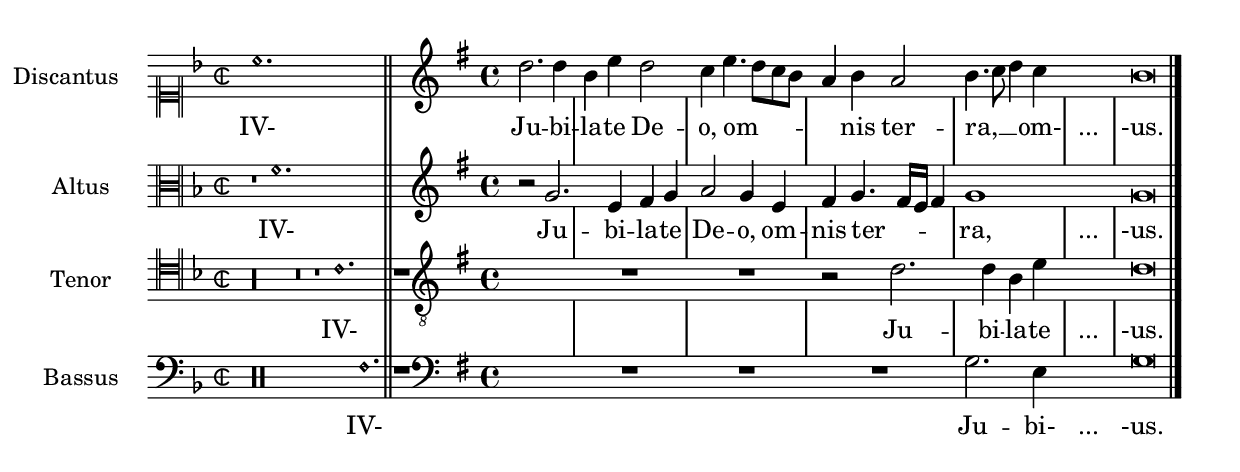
%% Do not edit this file; it is auto-generated from LSR http://lsr.dsi.unimi.it
%% This file is in the public domain.
\version "2.11.53"

\header {
  lsrtags = "ancient-notation, template"

  texidoces = "
Al transcribir música mensural, es útil un «incipit» al compienzo
de la pieza para indicar la tonalidad y el tempo
originales. Aunque los músicos actuales están acostumbrados a las
barras de compás para reconocer con más facilidad los patrones
rítmicos, durante el período de la música mensural aún no se
habíen inventado las líneas divisorias; de hecho, la medida solía
cambiar a cada pocas notas. Como compromiso, a menudo las líneas
divisorias se imprimen entre los pentagramas en vez de hacerlo
encima de ellos.

"
  doctitlees = "Plantilla de notación de música antigua (transcripción moderna de música mensural)"

  texidoc = "
When transcribing mensural music, an incipit at the beginning of the
piece is useful to indicate the original key and tempo. While today
musicians are used to bar lines in order to faster recognize rhythmic
patterns, bar lines were not yet invented during the period of mensural
music; in fact, the meter often changed after every few notes. As a
compromise, bar lines are often printed between the staves rather than
on the staves. 

"
  doctitle = "Ancient notation template -- modern transcription of mensural music"
} % begin verbatim
global = {
  \set Score.skipBars = ##t

  % incipit
  \once \override Score.SystemStartBracket #'transparent = ##t
  \override Score.SpacingSpanner #'spacing-increment = #1.0 % tight spacing
  \key f \major
  \time 2/2
  \once \override Staff.TimeSignature #'style = #'neomensural
  \override Voice.NoteHead #'style = #'neomensural
  \override Voice.Rest #'style = #'neomensural
  \set Staff.printKeyCancellation = ##f
  \cadenzaOn % turn off bar lines
  \skip 1*10
  \once \override Staff.BarLine #'transparent = ##f
  \bar "||"
  \skip 1*1 % need this extra \skip such that clef change comes
            % after bar line
  \bar ""

  % main
  \revert Score.SpacingSpanner #'spacing-increment % CHECK: no effect?
  \cadenzaOff % turn bar lines on again
  \once \override Staff.Clef #'full-size-change = ##t
  \set Staff.forceClef = ##t
  \key g \major
  \time 4/4
  \override Voice.NoteHead #'style = #'default
  \override Voice.Rest #'style = #'default

  % FIXME: setting printKeyCancellation back to #t must not
  % occur in the first bar after the incipit.  Dto. for forceClef.
  % Therefore, we need an extra \skip.
  \skip 1*1
  \set Staff.printKeyCancellation = ##t
  \set Staff.forceClef = ##f

  \skip 1*7 % the actual music

  % let finis bar go through all staves
  \override Staff.BarLine #'transparent = ##f

  % finis bar
  \bar "|."
}

discantusNotes = {
  \transpose c' c'' {
    \set Staff.instrumentName = #"Discantus  "

    % incipit
    \clef "neomensural-c1"
    c'1. s2   % two bars
    \skip 1*8 % eight bars
    \skip 1*1 % one bar

    % main
    \clef "treble"
    d'2. d'4 |
    b e' d'2 |
    c'4 e'4.( d'8 c' b |
    a4) b a2 |
    b4.( c'8 d'4) c'4 |
    \once \override NoteHead #'transparent = ##t c'1 |
    b\breve |
  }
}

discantusLyrics = \lyricmode {
  % incipit
  IV-

  % main
  Ju -- bi -- |
  la -- te De -- |
  o, om --
  nis ter -- |
  ra, __ om- |
  "..." |
  -us. |
}

altusNotes = {
  \transpose c' c'' {
    \set Staff.instrumentName = #"Altus  "

    % incipit
    \clef "neomensural-c3"
    r1        % one bar
    f1. s2    % two bars
    \skip 1*7 % seven bars
    \skip 1*1 % one bar

    % main
    \clef "treble"
    r2 g2. e4 fis g | % two bars
    a2 g4 e |
    fis g4.( fis16 e fis4) |
    g1 |
    \once \override NoteHead #'transparent = ##t g1 |
    g\breve |
  }
}

altusLyrics = \lyricmode {
  % incipit
  IV-

  % main
  Ju -- bi -- la -- te | % two bars
  De -- o, om -- |
  nis ter -- ra, |
  "..." |
  -us. |
}

tenorNotes = {
  \transpose c' c' {
    \set Staff.instrumentName = #"Tenor  "

    % incipit
    \clef "neomensural-c4"
    r\longa   % four bars
    r\breve   % two bars
    r1        % one bar
    c'1. s2   % two bars
    \skip 1*1 % one bar
    \skip 1*1 % one bar

    % main
    \clef "treble_8"
    R1 |
    R1 |
    R1 |
    r2 d'2. d'4 b e' | % two bars
    \once \override NoteHead #'transparent = ##t e'1 |
    d'\breve |
  }
}

tenorLyrics = \lyricmode {
  % incipit
  IV-

  % main
  Ju -- bi -- la -- te | % two bars
  "..." |
  -us. |
}

bassusNotes = {
  \transpose c' c' {
    \set Staff.instrumentName = #"Bassus  "

    % incipit
    \clef "bass"
    r\maxima  % eight bars
    f1. s2    % two bars
    \skip 1*1 % one bar

    % main
    \clef "bass"
    R1 |
    R1 |
    R1 |
    R1 |
    g2. e4 |
    \once \override NoteHead #'transparent = ##t e1 |
    g\breve |
  }
}

bassusLyrics = \lyricmode {
  % incipit
  IV-

  % main
  Ju -- bi- |
  "..." |
  -us. |
}

\score {
  \new StaffGroup = choirStaff <<
    \new Voice =
      "discantusNotes" << \global \discantusNotes >>
    \new Lyrics =
      "discantusLyrics" \lyricsto discantusNotes { \discantusLyrics }
    \new Voice =
      "altusNotes" << \global \altusNotes >>
    \new Lyrics =
      "altusLyrics" \lyricsto altusNotes { \altusLyrics }
    \new Voice =
      "tenorNotes" << \global \tenorNotes >>
    \new Lyrics =
      "tenorLyrics" \lyricsto tenorNotes { \tenorLyrics }
    \new Voice =
      "bassusNotes" << \global \bassusNotes >>
    \new Lyrics =
      "bassusLyrics" \lyricsto bassusNotes { \bassusLyrics }
  >>
  \layout {
    \context {
      \Score

      % no bars in staves
      \override BarLine #'transparent = ##t

      % incipit should not start with a start delimiter
      \remove "System_start_delimiter_engraver"
    }
    \context {
      \Voice

      % no slurs
      \override Slur #'transparent = ##t

      % Comment in the below "\remove" command to allow line
      % breaking also at those barlines where a note overlaps
      % into the next bar.  The command is commented out in this
      % short example score, but especially for large scores, you
      % will typically yield better line breaking and thus improve
      % overall spacing if you comment in the following command.
      %\remove "Forbid_line_break_engraver"
    }
  }
}



